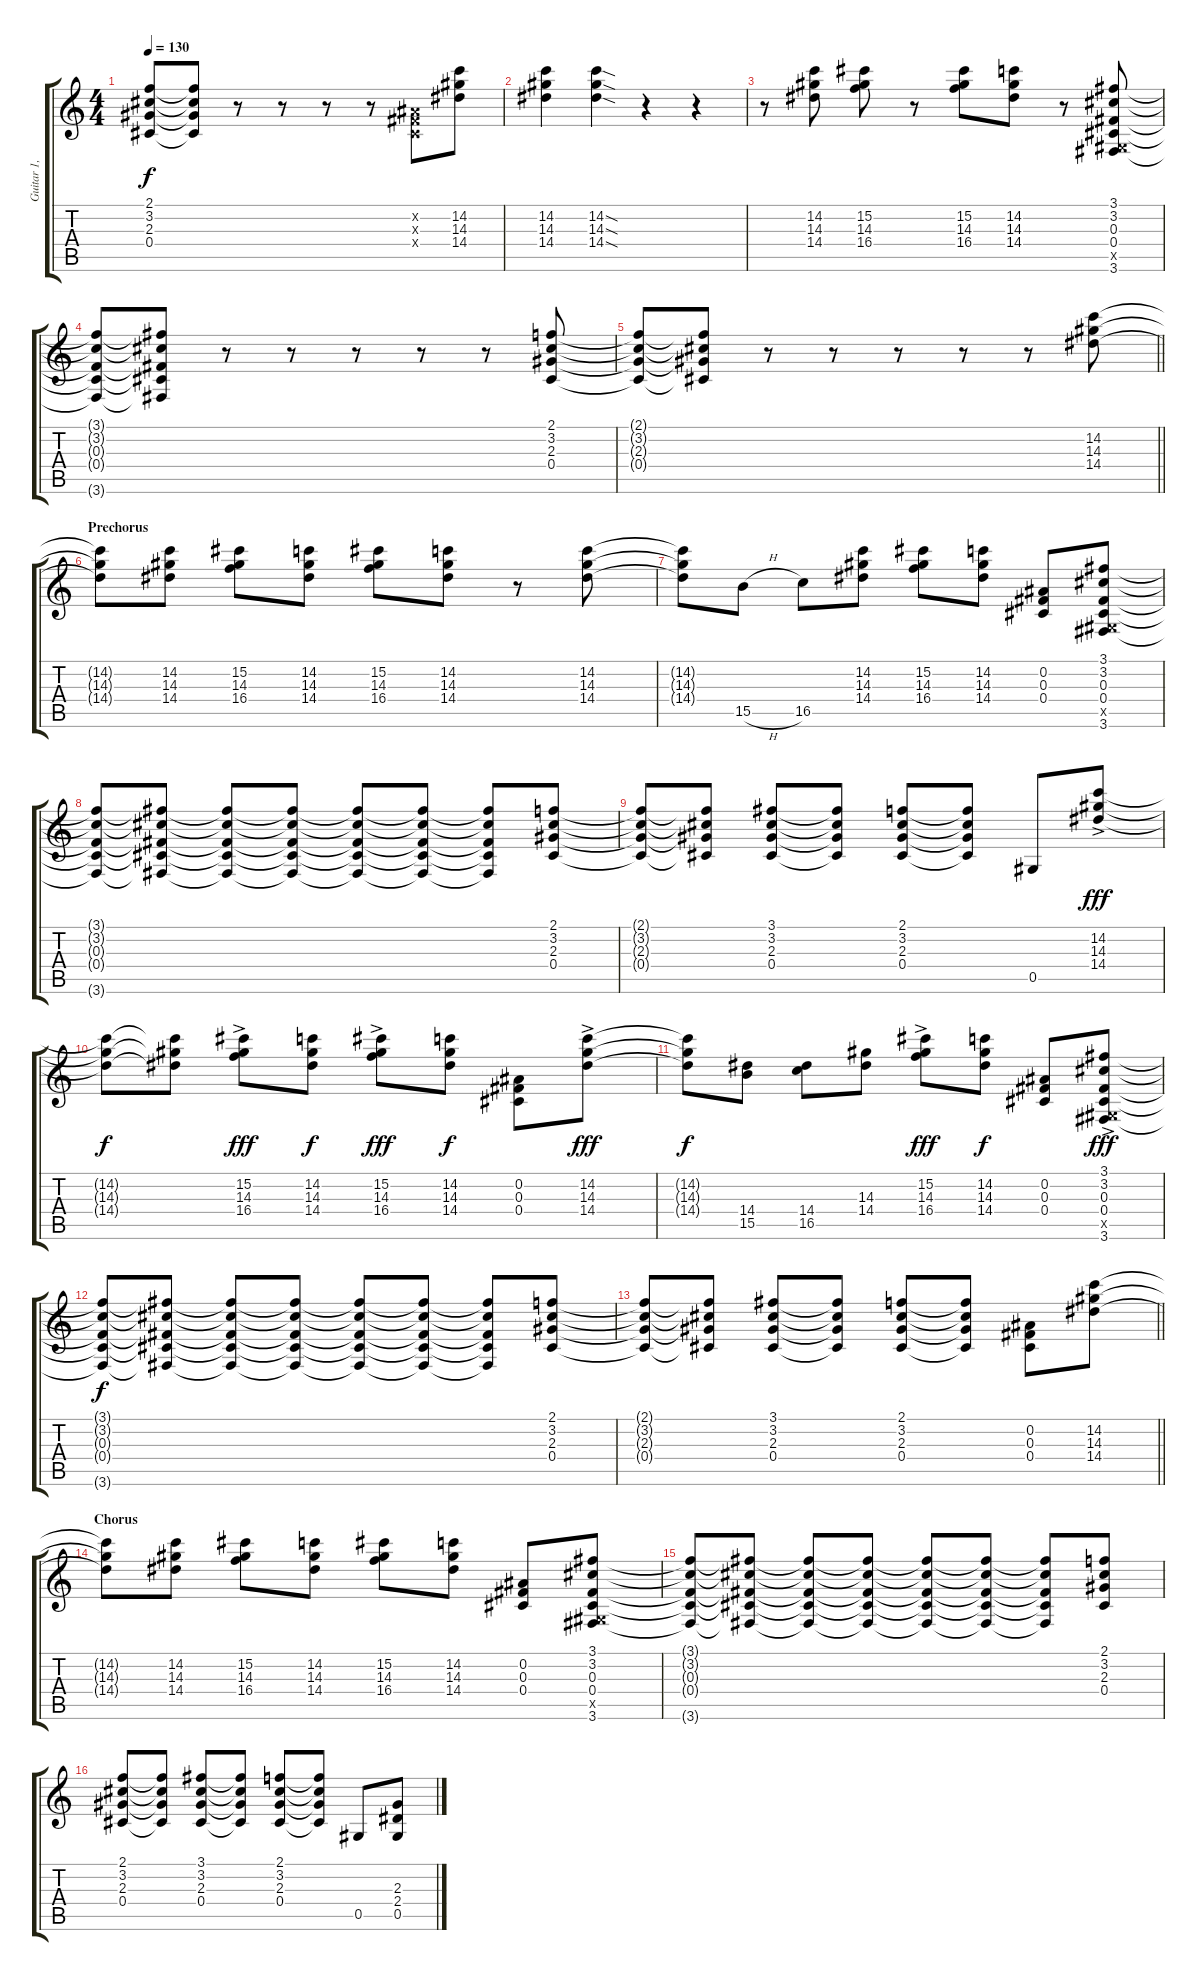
\track ("Guitar 1, Rhythm" "Guitar 1, ") {instrument distortionguitar}
\staff {score tabs}
\tuning (Eb4 Bb3 Gb3 Db3 Ab2 Eb2) {hide}
\ts (4 4)
\tempo 130
\clef g2
\ks c
(2.1{t} 3.2{t} 2.3{t} 0.4{t}).8{dy f} (2.1{t} 3.2{t} 2.3{t} 0.4{t}).8 r.8 r.8 r.8 r.8 (0.2{x} 0.3{x} 0.4{x}).8 (14.2 14.3 14.4).8 |
(14.2 14.3 14.4).4 (14.2{sod} 14.3{sod} 14.4{sod}).4 r.4 r.4 |
r.8 (14.2 14.3 14.4).8 (15.2 14.3 16.4).8 r.8 (15.2 14.3 16.4).8 (14.2 14.3 14.4).8 r.8 (3.1 3.2 0.3 0.4 0.5{x} 3.6).8 |
(3.1{t} 3.2{t} 0.3{t} 0.4{t} 3.6{t}).8 (3.1{t} 3.2{t} 0.3{t} 0.4{t} 3.6{t}).8 r.8 r.8 r.8 r.8 r.8 (2.1 3.2 2.3 0.4).8 |
\barLineRight lightlight
(2.1{t} 3.2{t} 2.3{t} 0.4{t}).8 (2.1{t} 3.2{t} 2.3{t} 0.4{t}).8 r.8 r.8 r.8 r.8 r.8 (14.2 14.3 14.4).8 |
\section ("" "Prechorus")
(14.2{t} 14.3{t} 14.4{t}).8 (14.2 14.3 14.4).8 (15.2 14.3 16.4).8 (14.2 14.3 14.4).8 (15.2 14.3 16.4).8 (14.2 14.3 14.4).8 r.8 (14.2 14.3 14.4).8 |
(14.2{t} 14.3{t} 14.4{t}).8 15.5{h}.8 16.5.8 (14.2 14.3 14.4).8 (15.2 14.3 16.4).8 (14.2 14.3 14.4).8 (0.2 0.3 0.4).8 (3.1 3.2 0.3 0.4 0.5{x} 3.6).8 |
(3.1{t} 3.2{t} 0.3{t} 0.4{t} 3.6{t}).8 (3.1{t} 3.2{t} 0.3{t} 0.4{t} 3.6{t}).8 (3.1{t} 3.2{t} 0.3{t} 0.4{t} 3.6{t}).8 (3.1{t} 3.2{t} 0.3{t} 0.4{t} 3.6{t}).8 (3.1{t} 3.2{t} 0.3{t} 0.4{t} 3.6{t}).8 (3.1{t} 3.2{t} 0.3{t} 0.4{t} 3.6{t}).8 (3.1{t} 3.2{t} 0.3{t} 0.4{t} 3.6{t}).8 (2.1 3.2 2.3 0.4).8 |
(2.1{t} 3.2{t} 2.3{t} 0.4{t}).8 (2.1{t} 3.2{t} 2.3{t} 0.4{t}).8 (3.1 3.2 2.3 0.4).8 (3.1{t} 3.2{t} 2.3{t} 0.4{t}).8 (2.1 3.2 2.3 0.4).8 (2.1{t} 3.2{t} 2.3{t} 0.4{t}).8 0.5.8 (14.2{ac} 14.3{ac} 14.4{ac}).8{dy fff} |
(14.2{t} 14.3{t} 14.4{t}).8{dy f} (14.2{t} 14.3{t} 14.4{t}).8 (15.2{ac} 14.3{ac} 16.4{ac}).8{dy fff} (14.2 14.3 14.4).8{dy f} (15.2{ac} 14.3{ac} 16.4{ac}).8{dy fff} (14.2 14.3 14.4).8{dy f} (0.2 0.3 0.4).8 (14.2{ac} 14.3{ac} 14.4{ac}).8{dy fff} |
(14.2{t} 14.3{t} 14.4{t}).8{dy f} (14.4 15.5).8 (14.4 16.5).8 (14.3 14.4).8 (15.2{ac} 14.3{ac} 16.4{ac}).8{dy fff} (14.2 14.3 14.4).8{dy f} (0.2 0.3 0.4).8 (3.1{ac} 3.2{ac} 0.3{ac} 0.4{ac} 0.5{ac x} 3.6{ac}).8{dy fff} |
(3.1{t} 3.2{t} 0.3{t} 0.4{t} 3.6{t}).8{dy f} (3.1{t} 3.2{t} 0.3{t} 0.4{t} 3.6{t}).8 (3.1{t} 3.2{t} 0.3{t} 0.4{t} 3.6{t}).8 (3.1{t} 3.2{t} 0.3{t} 0.4{t} 3.6{t}).8 (3.1{t} 3.2{t} 0.3{t} 0.4{t} 3.6{t}).8 (3.1{t} 3.2{t} 0.3{t} 0.4{t} 3.6{t}).8 (3.1{t} 3.2{t} 0.3{t} 0.4{t} 3.6{t}).8 (2.1 3.2 2.3 0.4).8 |
\barLineRight lightlight
(2.1{t} 3.2{t} 2.3{t} 0.4{t}).8 (2.1{t} 3.2{t} 2.3{t} 0.4{t}).8 (3.1 3.2 2.3 0.4).8 (3.1{t} 3.2{t} 2.3{t} 0.4{t}).8 (2.1 3.2 2.3 0.4).8 (2.1{t} 3.2{t} 2.3{t} 0.4{t}).8 (0.2 0.3 0.4).8 (14.2 14.3 14.4).8 |
\section ("" "Chorus")
(14.2{t} 14.3{t} 14.4{t}).8 (14.2 14.3 14.4).8 (15.2 14.3 16.4).8 (14.2 14.3 14.4).8 (15.2 14.3 16.4).8 (14.2 14.3 14.4).8 (0.2 0.3 0.4).8 (3.1 3.2 0.3 0.4 0.5{x} 3.6).8 |
(3.1{t} 3.2{t} 0.3{t} 0.4{t} 3.6{t}).8 (3.1{t} 3.2{t} 0.3{t} 0.4{t} 3.6{t}).8 (3.1{t} 3.2{t} 0.3{t} 0.4{t} 3.6{t}).8 (3.1{t} 3.2{t} 0.3{t} 0.4{t} 3.6{t}).8 (3.1{t} 3.2{t} 0.3{t} 0.4{t} 3.6{t}).8 (3.1{t} 3.2{t} 0.3{t} 0.4{t} 3.6{t}).8 (3.1{t} 3.2{t} 0.3{t} 0.4{t} 3.6{t}).8 (2.1 3.2 2.3 0.4).8 |
(2.1 3.2 2.3 0.4).8 (2.1{t} 3.2{t} 2.3{t} 0.4{t}).8 (3.1 3.2 2.3 0.4).8 (3.1{t} 3.2{t} 2.3{t} 0.4{t}).8 (2.1 3.2 2.3 0.4).8 (2.1{t} 3.2{t} 2.3{t} 0.4{t}).8 0.5.8 (2.3 2.4 0.5).8
